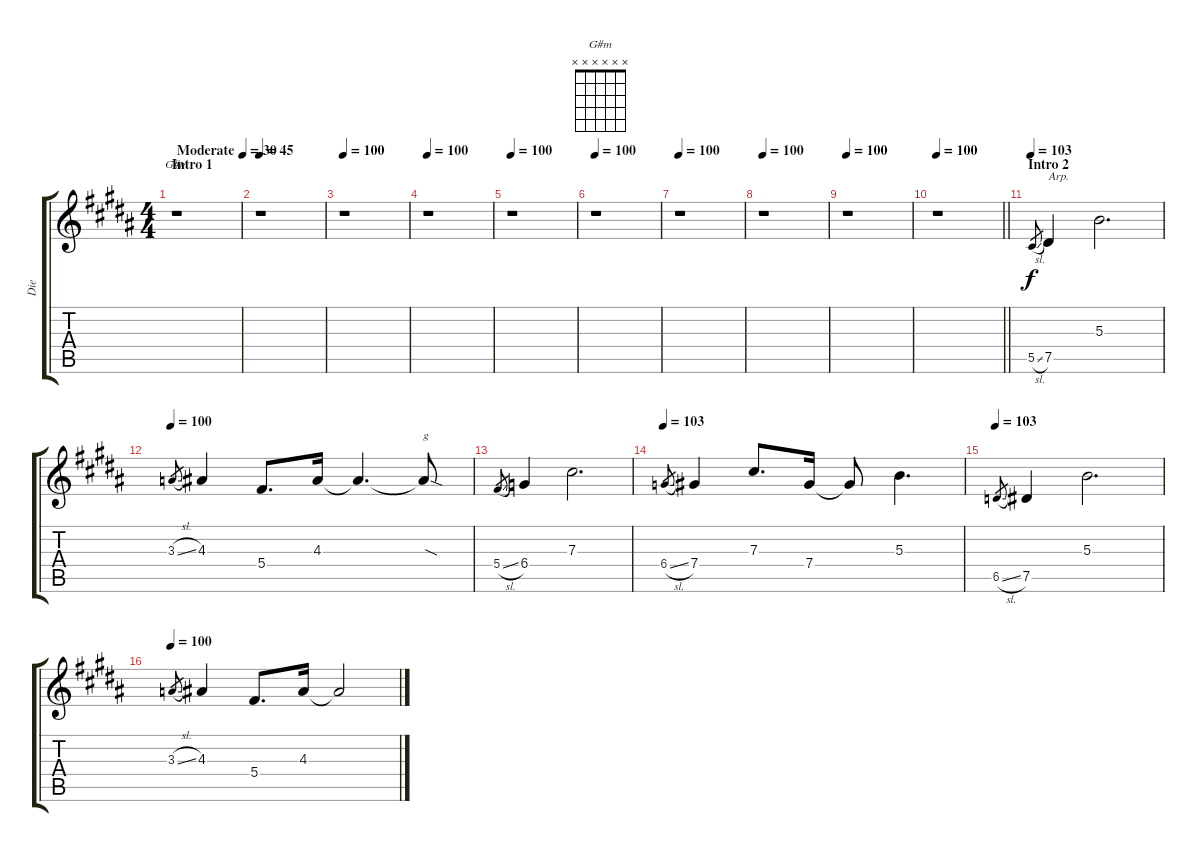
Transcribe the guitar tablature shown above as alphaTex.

\track ("Die" "Die") {instrument electricguitarclean}
\staff {score tabs}
\tuning (Eb4 Bb3 Gb3 Db3 Ab2 Db2) {hide}
\chord ("G#m" x x x x x x)
\ts (4 4)
\section ("" "Intro 1")
\tempo (30 "Moderate")
\clef g2
\ks g#minor
r.1{ch "G#m" dy f instrument electricguitarclean} |
\tempo 45
r.1 |
\tempo 103
\tempo 100
r.1 |
\tempo 100
r.1 |
\tempo 100
r.1 |
\tempo 100
r.1 |
\tempo 100
r.1 |
\tempo 100
r.1 |
\tempo 100
r.1 |
\tempo 100
\barLineRight lightlight
r.1 |
\section ("" "Intro 2")
\tempo 103
5.5{sl}.8{gr} 7.5.4{txt "Arp."} 5.3.2{d} |
\tempo 100
3.3{sl}.8{gr} 4.3.4 5.4.8{d} 4.3.16 4.3{t}.4{d} 4.3{sod t}.8{txt "g"} |
5.4{sl}.8{gr} 6.4.4 7.3.2{d} |
\tempo 103
6.4{sl}.8{gr} 7.4.4 7.3.8{d beam Up} 7.4.16{beam Up} 7.4{t}.8 5.3.4{d} |
\tempo 103
6.5{sl}.8{gr} 7.5.4 5.3.2{d} |
\tempo 100
3.3{sl}.8{gr} 4.3.4 5.4.8{d} 4.3.16 4.3{t}.2
